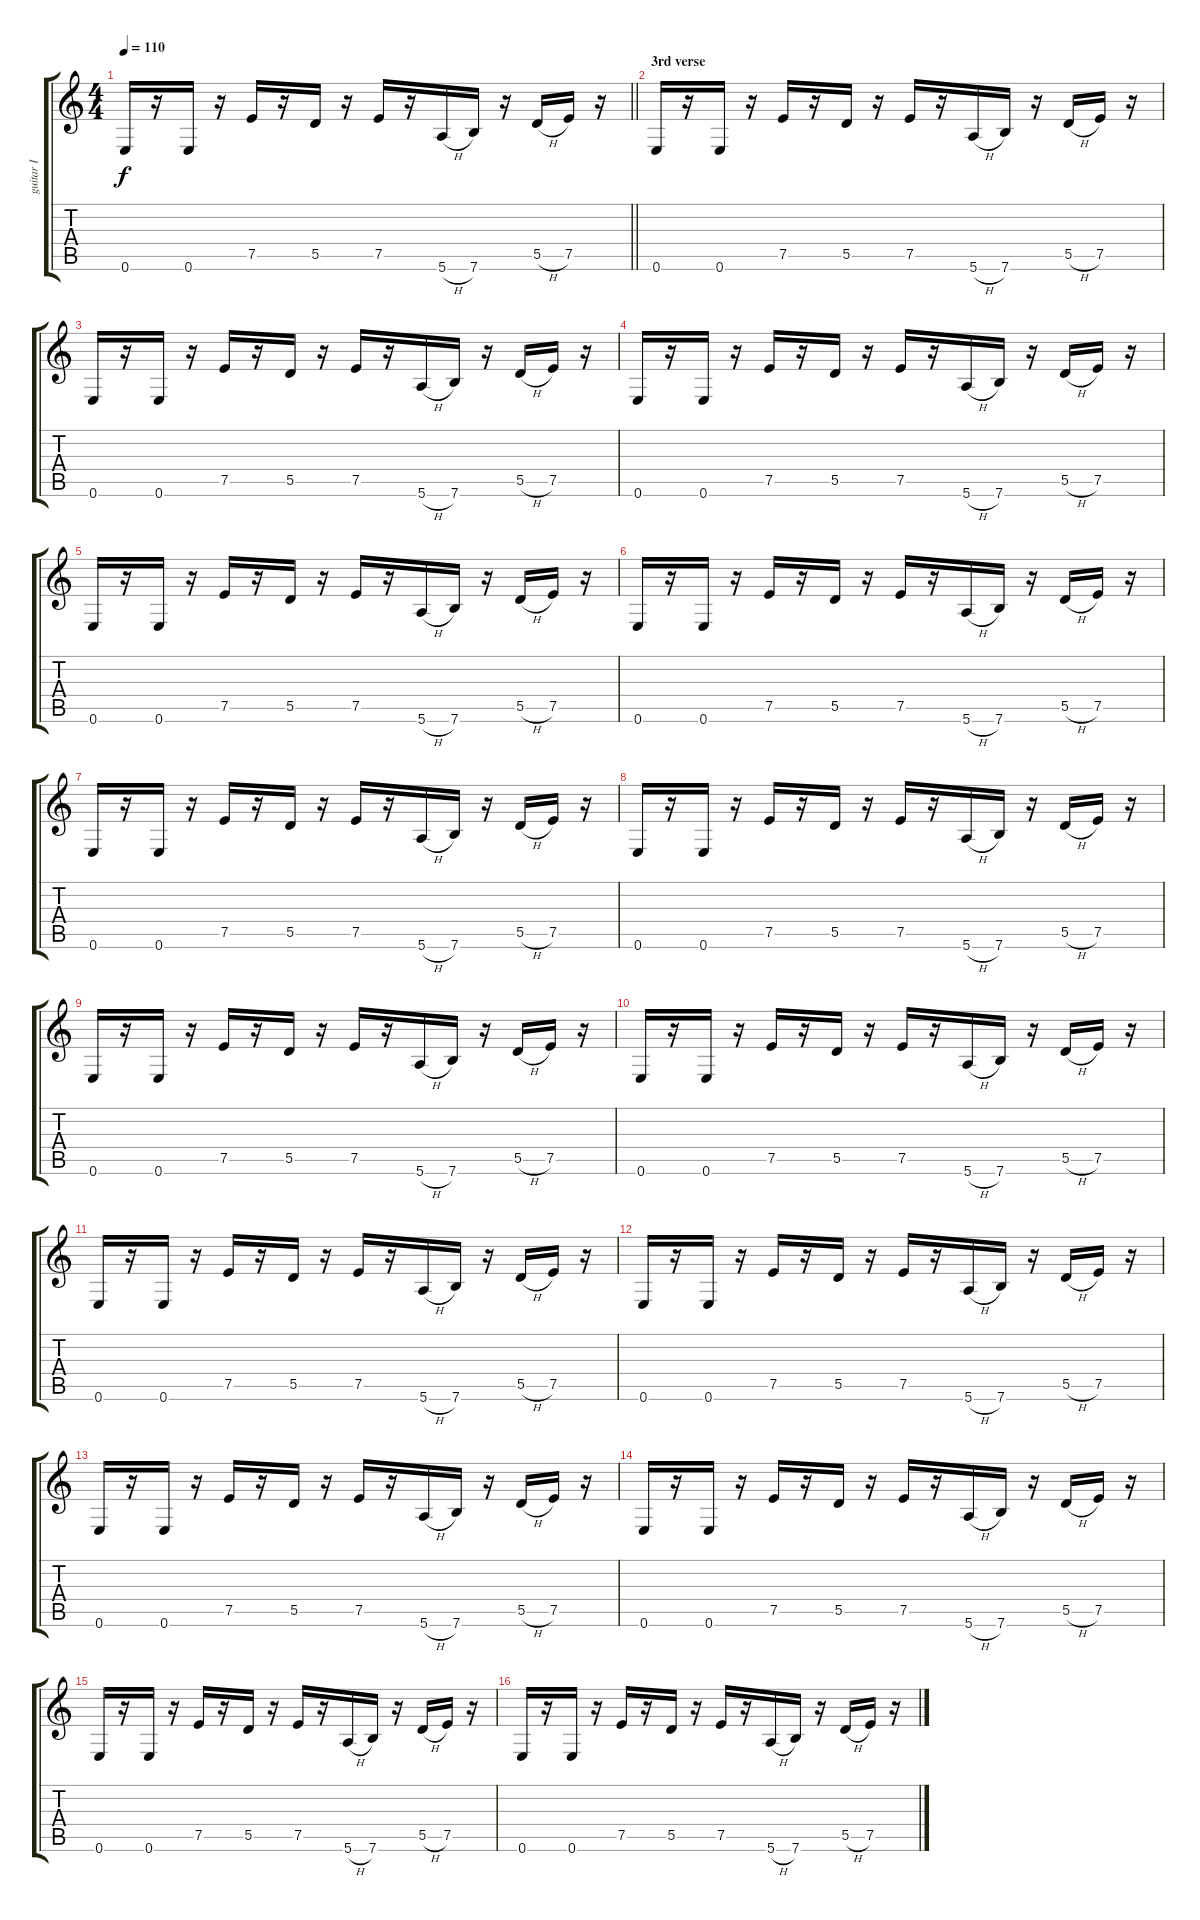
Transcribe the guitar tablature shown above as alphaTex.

\track ("guitar I" "guitar I") {instrument overdrivenguitar}
\staff {score tabs}
\tuning (E4 B3 G3 D3 A2 E2) {hide}
\ts (4 4)
\tempo 110
\clef g2
\barLineRight lightlight
\ks aminor
0.6.16{dy f} r.16 0.6.16 r.16 7.5.16 r.16 5.5.16 r.16 7.5.16 r.16 5.6{h}.16 7.6.16 r.16 5.5{h}.16 7.5.16 r.16 |
\section ("" "3rd verse")
0.6.16 r.16 0.6.16 r.16 7.5.16 r.16 5.5.16 r.16 7.5.16 r.16 5.6{h}.16 7.6.16 r.16 5.5{h}.16 7.5.16 r.16 |
0.6.16 r.16 0.6.16 r.16 7.5.16 r.16 5.5.16 r.16 7.5.16 r.16 5.6{h}.16 7.6.16 r.16 5.5{h}.16 7.5.16 r.16 |
0.6.16 r.16 0.6.16 r.16 7.5.16 r.16 5.5.16 r.16 7.5.16 r.16 5.6{h}.16 7.6.16 r.16 5.5{h}.16 7.5.16 r.16 |
0.6.16 r.16 0.6.16 r.16 7.5.16 r.16 5.5.16 r.16 7.5.16 r.16 5.6{h}.16 7.6.16 r.16 5.5{h}.16 7.5.16 r.16 |
0.6.16 r.16 0.6.16 r.16 7.5.16 r.16 5.5.16 r.16 7.5.16 r.16 5.6{h}.16 7.6.16 r.16 5.5{h}.16 7.5.16 r.16 |
0.6.16 r.16 0.6.16 r.16 7.5.16 r.16 5.5.16 r.16 7.5.16 r.16 5.6{h}.16 7.6.16 r.16 5.5{h}.16 7.5.16 r.16 |
0.6.16 r.16 0.6.16 r.16 7.5.16 r.16 5.5.16 r.16 7.5.16 r.16 5.6{h}.16 7.6.16 r.16 5.5{h}.16 7.5.16 r.16 |
0.6.16 r.16 0.6.16 r.16 7.5.16 r.16 5.5.16 r.16 7.5.16 r.16 5.6{h}.16 7.6.16 r.16 5.5{h}.16 7.5.16 r.16 |
0.6.16 r.16 0.6.16 r.16 7.5.16 r.16 5.5.16 r.16 7.5.16 r.16 5.6{h}.16 7.6.16 r.16 5.5{h}.16 7.5.16 r.16 |
0.6.16 r.16 0.6.16 r.16 7.5.16 r.16 5.5.16 r.16 7.5.16 r.16 5.6{h}.16 7.6.16 r.16 5.5{h}.16 7.5.16 r.16 |
0.6.16 r.16 0.6.16 r.16 7.5.16 r.16 5.5.16 r.16 7.5.16 r.16 5.6{h}.16 7.6.16 r.16 5.5{h}.16 7.5.16 r.16 |
0.6.16 r.16 0.6.16 r.16 7.5.16 r.16 5.5.16 r.16 7.5.16 r.16 5.6{h}.16 7.6.16 r.16 5.5{h}.16 7.5.16 r.16 |
0.6.16 r.16 0.6.16 r.16 7.5.16 r.16 5.5.16 r.16 7.5.16 r.16 5.6{h}.16 7.6.16 r.16 5.5{h}.16 7.5.16 r.16 |
0.6.16 r.16 0.6.16 r.16 7.5.16 r.16 5.5.16 r.16 7.5.16 r.16 5.6{h}.16 7.6.16 r.16 5.5{h}.16 7.5.16 r.16 |
0.6.16 r.16 0.6.16 r.16 7.5.16 r.16 5.5.16 r.16 7.5.16 r.16 5.6{h}.16 7.6.16 r.16 5.5{h}.16 7.5.16 r.16
